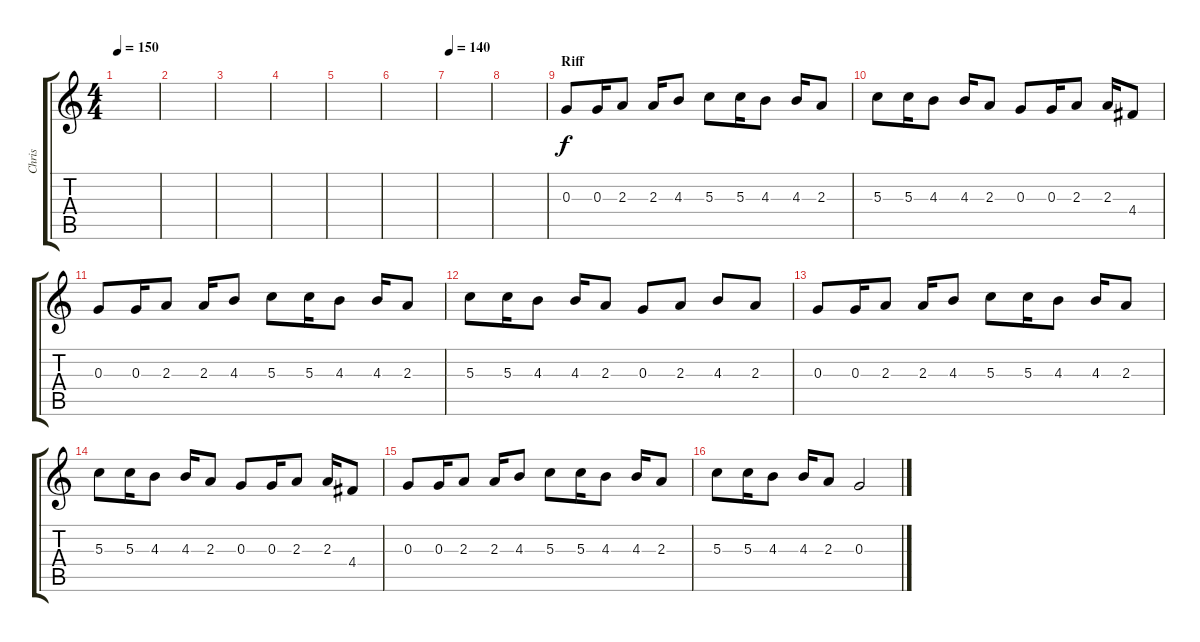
\track ("Chris" "Chris") {instrument distortionguitar}
\staff {score tabs}
\tuning (E4 B3 G3 D3 A2 E2) {hide}
\ts (4 4)
\tempo 150
\clef g2
\ks c
|
|
|
|
|
|
\tempo 140
|
|
\section ("" "Riff")
0.3.8{volume 16} 0.3.16 2.3.8 2.3.16 4.3.8 5.3.8 5.3.16 4.3.8 4.3.16 2.3.8 |
5.3.8 5.3.16 4.3.8 4.3.16 2.3.8 0.3.8 0.3.16 2.3.8 2.3.16 4.4.8 |
0.3.8 0.3.16 2.3.8 2.3.16 4.3.8 5.3.8 5.3.16 4.3.8 4.3.16 2.3.8 |
5.3.8 5.3.16 4.3.8 4.3.16 2.3.8 0.3.8 2.3.8 4.3.8 2.3.8 |
0.3.8 0.3.16 2.3.8 2.3.16 4.3.8 5.3.8 5.3.16 4.3.8 4.3.16 2.3.8 |
5.3.8 5.3.16 4.3.8 4.3.16 2.3.8 0.3.8 0.3.16 2.3.8 2.3.16 4.4.8 |
0.3.8 0.3.16 2.3.8 2.3.16 4.3.8 5.3.8 5.3.16 4.3.8 4.3.16 2.3.8 |
5.3.8 5.3.16 4.3.8 4.3.16 2.3.8 0.3.2
